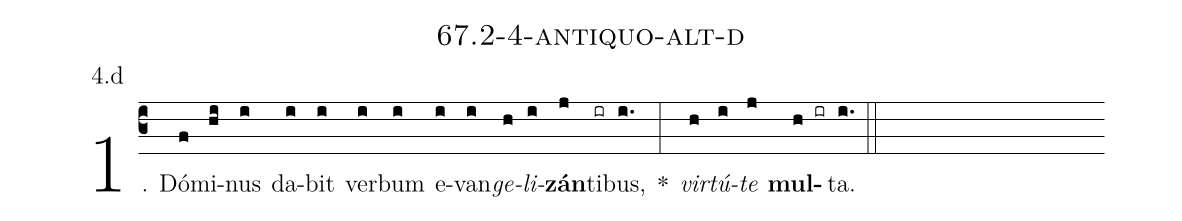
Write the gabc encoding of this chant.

name: 67.2-4-antiquo-alt-d;
annotation: 4.d;
%%
(c3)1. Dó(f)mi(hi)nus(i) da(i)bit(i) ver(i)bum(i) e(i)van(i)<i>ge</i>(h)<i>li</i>(i)<b>zán</b>(j)ti(ir)bus,(i.) *(:) <i>vir</i>(h)<i>tú</i>(i)<i>te</i>(j) <b>mul</b>(h ir)ta.(i.) (::)


%E(i) u(h) o(i) u(j) a(h) e.(i.) (::)
